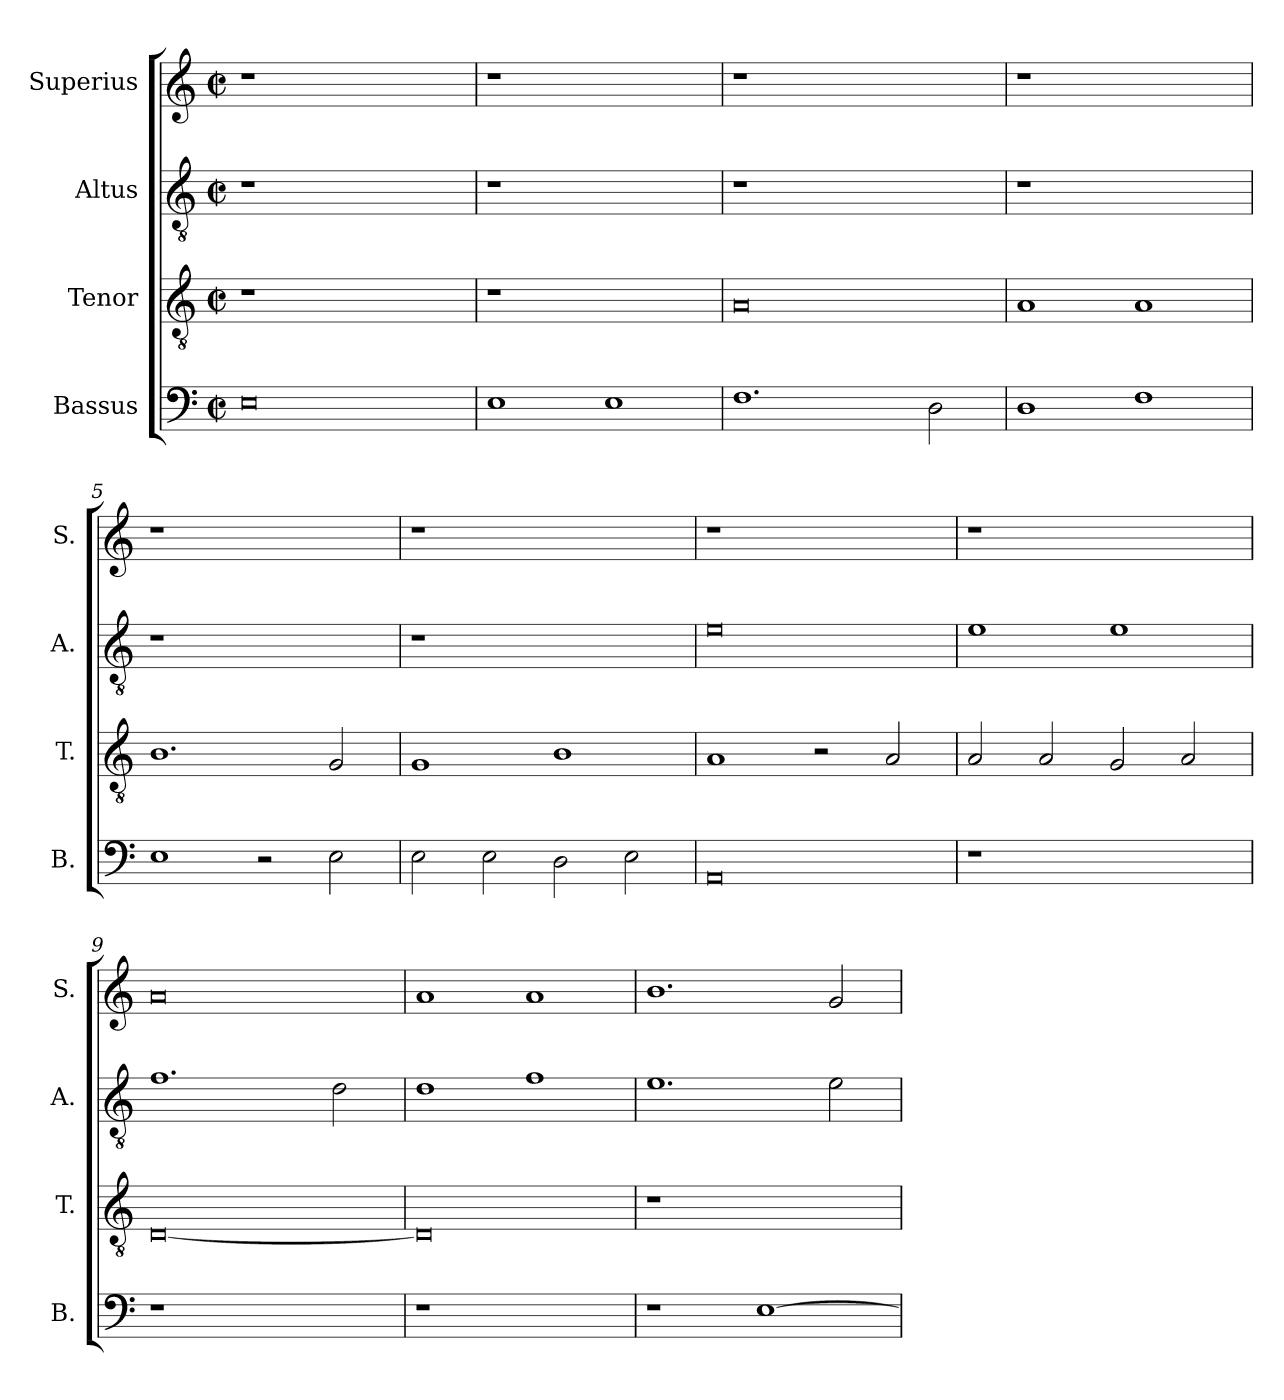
**kern	**kern	**kern	**kern
*part4	*part3	*part2	*part1
*staff4	*staff3	*staff2	*staff1
*I"Bassus	*I"Tenor	*I"Altus	*I"Superius
*I'B.	*I'T.	*I'A.	*I'S.
!!LO:PB:g=z
*clefF4	*clefGv2	*clefGv2	*clefG2
*	*ITrd7c12	*ITrd7c12	*
*k[]	*k[]	*k[]	*k[]
*C:	*C:	*C:	*C:
*M2/2	*M2/2	*M2/2	*M2/2
*met(c|)	*met(c|)	*met(c|)	*met(c|)
=1	=1	=1	=1
!	!LO:N:vis=1	!LO:N:vis=1	!LO:N:vis=1
0Ei	1r	1r	1r
.	1ryy	1ryy	1ryy
=2	=2	=2	=2
!	!LO:N:vis=1	!LO:N:vis=1	!LO:N:vis=1
1Ei	1r	1r	1r
1Ei	1ryy	1ryy	1ryy
=3	=3	=3	=3
!	!	!LO:N:vis=1	!LO:N:vis=1
1.Fi	0AAi	1r	1r
.	.	1ryy	1ryy
2Di\	.	.	.
=4	=4	=4	=4
!	!	!LO:N:vis=1	!LO:N:vis=1
1Di	1AAi	1r	1r
1Fi	1AAi	1ryy	1ryy
=5	=5	=5	=5
!	!	!LO:N:vis=1	!LO:N:vis=1
1Ei	1.BBi	1r	1r
2r	.	1ryy	1ryy
2Ei\	2GGi/	.	.
=6	=6	=6	=6
!	!	!LO:N:vis=1	!LO:N:vis=1
2Ei\	1GGi	1r	1r
2Ei\	.	.	.
2Di\	1BBi	1ryy	1ryy
2Ei\	.	.	.
!!LO:LB:g=z
=7	=7	=7	=7
!	!	!	!LO:N:vis=1
0AAi	1AAi	0Ei	1r
.	2r	.	1ryy
.	2AAi/	.	.
=8	=8	=8	=8
!LO:N:vis=1	!	!	!LO:N:vis=1
1r	2AAi/	1Ei	1r
.	2AAi/	.	.
1ryy	2GGi/	1Ei	1ryy
.	2AAi/	.	.
=9	=9	=9	=9
!LO:N:vis=1	!	!	!
1r	[<0DDi	1.Fi	0ai
1ryy	.	.	.
.	.	2Di\	.
=10	=10	=10	=10
!LO:N:vis=1	!	!	!
1r	0DDi]	1Di	1ai
1ryy	.	1Fi	1ai
=11	=11	=11	=11
!	!LO:N:vis=1	!	!
1r	1r	1.Ei	1.bi
[>1Ei	1ryy	.	.
.	.	2Ei\	2gi/
=	=	=	=
*-	*-	*-	*-
